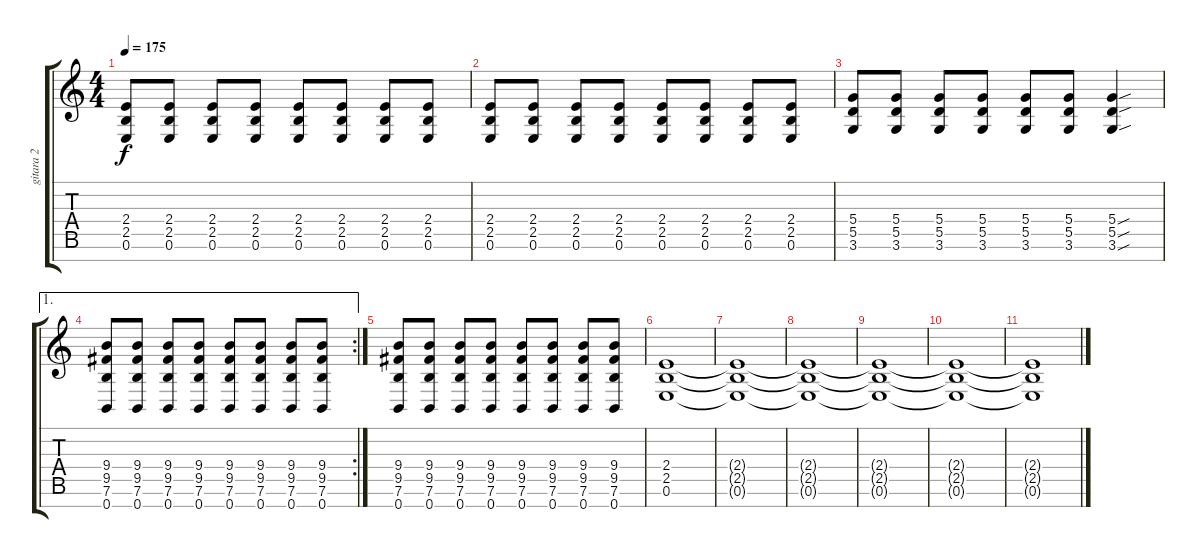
\track ("gitara 2" "gitara 2") {instrument distortionguitar}
\staff {score tabs}
\tuning (E4 B3 G3 D3 A2 E2 B1) {hide}
\ts (4 4)
\tempo 175
\clef g2
\ks c
(2.4 2.5 0.6).8{dy f} (2.4 2.5 0.6).8 (2.4 2.5 0.6).8 (2.4 2.5 0.6).8 (2.4 2.5 0.6).8 (2.4 2.5 0.6).8 (2.4 2.5 0.6).8 (2.4 2.5 0.6).8 |
(2.4 2.5 0.6).8 (2.4 2.5 0.6).8 (2.4 2.5 0.6).8 (2.4 2.5 0.6).8 (2.4 2.5 0.6).8 (2.4 2.5 0.6).8 (2.4 2.5 0.6).8 (2.4 2.5 0.6).8 |
(5.4 5.5 3.6).8 (5.4 5.5 3.6).8 (5.4 5.5 3.6).8 (5.4 5.5 3.6).8 (5.4 5.5 3.6).8 (5.4 5.5 3.6).8 (5.4{sou} 5.5{sou} 3.6{sou}).4 |
\ae 1
\rc 2
(9.4 9.5 7.6 0.7).8 (9.4 9.5 7.6 0.7).8 (9.4 9.5 7.6 0.7).8 (9.4 9.5 7.6 0.7).8 (9.4 9.5 7.6 0.7).8 (9.4 9.5 7.6 0.7).8 (9.4 9.5 7.6 0.7).8 (9.4 9.5 7.6 0.7).8 |
(9.4 9.5 7.6 0.7).8 (9.4 9.5 7.6 0.7).8 (9.4 9.5 7.6 0.7).8 (9.4 9.5 7.6 0.7).8 (9.4 9.5 7.6 0.7).8 (9.4 9.5 7.6 0.7).8 (9.4 9.5 7.6 0.7).8 (9.4 9.5 7.6 0.7).8 |
(2.4 2.5 0.6).1 |
(2.4{t} 2.5{t} 0.6{t}).1 |
(2.4{t} 2.5{t} 0.6{t}).1 |
(2.4{t} 2.5{t} 0.6{t}).1 |
(2.4{t} 2.5{t} 0.6{t}).1 |
(2.4{t} 2.5{t} 0.6{t}).1
